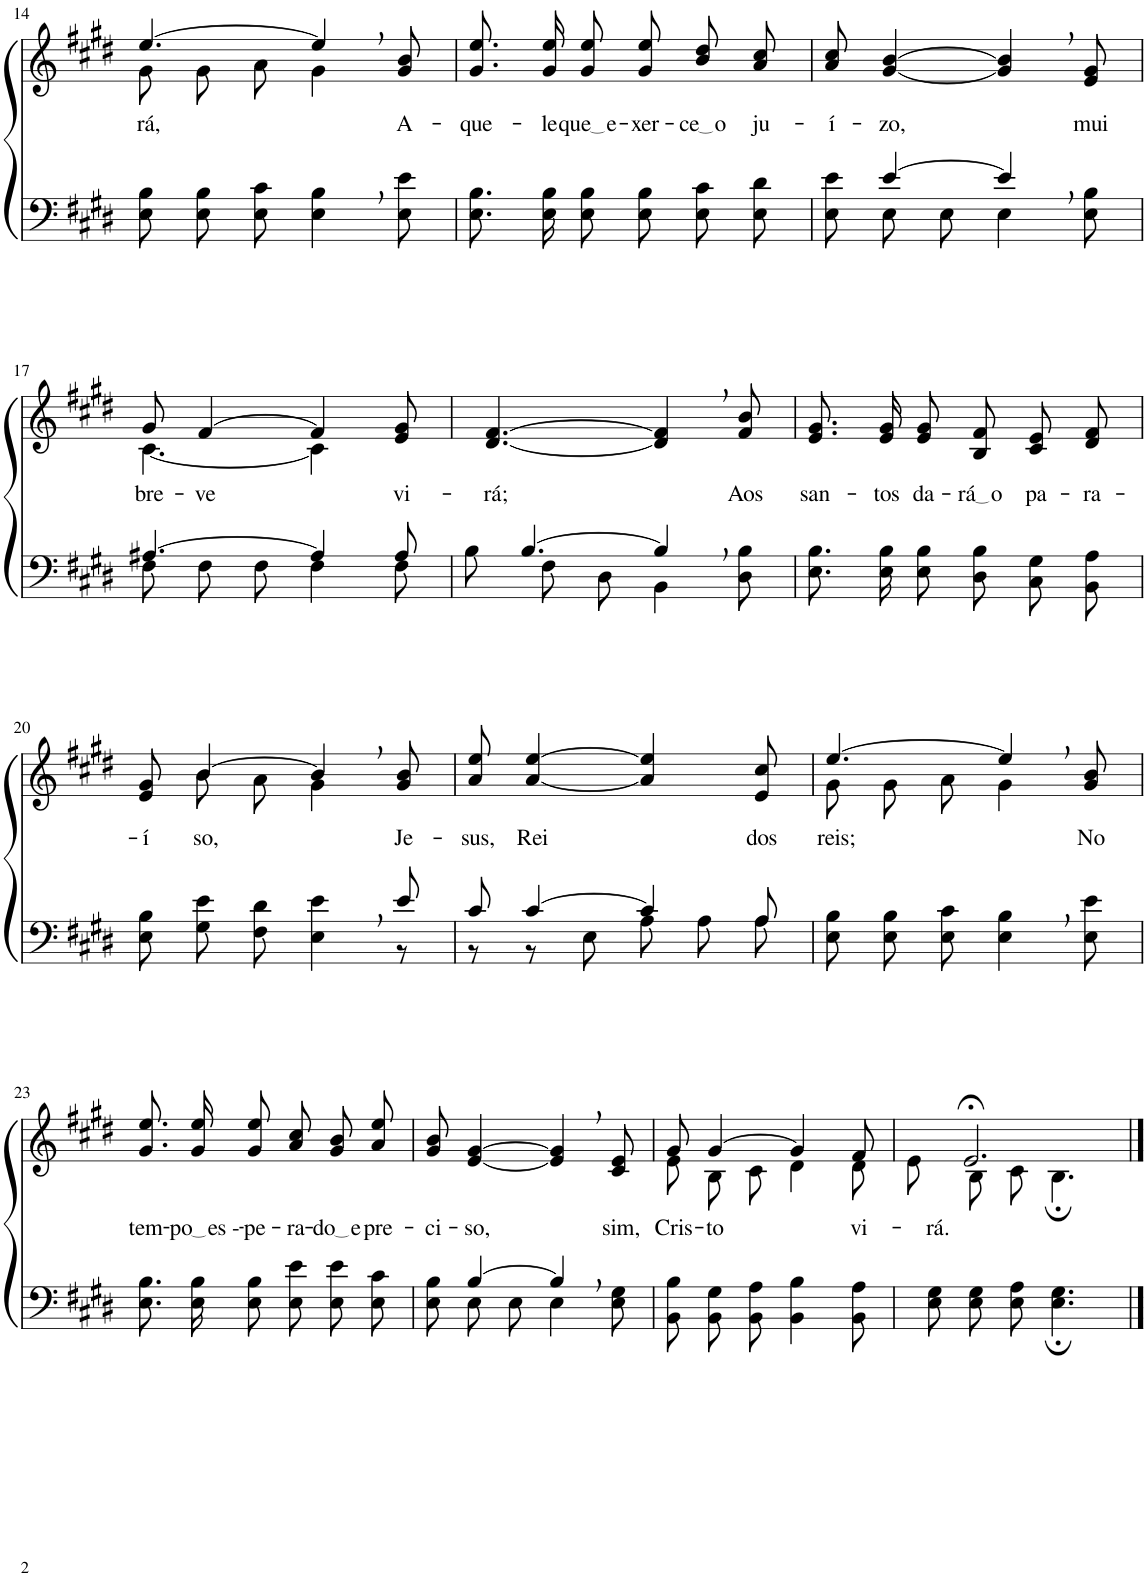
**kern	**kern	**text
*part2	*part1	*part1
*staff2	*staff1	*staff1
*I"Parte III e IV	*I"Parte I e II	*
!!LO:PB:g=z
*clefF4	*clefG2	*
*Trd1c3	*Trd1c3	*
*k[f#c#g#d#]	*k[f#c#g#d#]	*
*M6/8	*M6/8	*
=14	=14	=14
*	*^	*
!	!	!	!LO:LY:b
8E\ 8B\L	[4.ee/	8g#\L	rá,
8E\ 8B\	.	8g#\J	.
8E\ 8c#\J	.	8a\	.
4E\, 4B\,	4ee,/]	4g#\	.
!	!	!	!LO:LY:b
8E\ 8e\	8g#/ 8b/	8ryy	A-
=15	=15	=15	=15
!	!	!	!LO:LY:b
*	*v	*v	*
8.E\ 8.B\L	8.g#\ 8.ee\L	-que-
!	!	!LO:LY:b
16E\ 16B\K	16g#\ 16ee\K	-le
!	!	!LO:LY:b
8E\ 8B\J	8g#\ 8ee\J	que e
!	!	!LO:LY:b
8E\ 8B\L	8g#/ 8ee/L	-xer-
!	!	!LO:LY:b
8E\ 8c#\	8b/ 8dd#/	ce o
!	!	!LO:LY:b
8E\ 8d#\J	8a/ 8cc#/J	ju-
=16	=16	=16
*^	*	*
!	!	!	!LO:LY:b
8ryy	8E\ 8e\L	8a/ 8cc#/	-í-
!	!	!	!LO:LY:b
[4e/	8E\	[4g#/ [4b/	-zo,
.	8E\J	.	.
4e,/]	4E\	4g#/], 4b/],	.
!	!	!	!LO:LY:b
8ryy	8E\ 8B\	8e/ 8g#/	mui
!!LO:LB:g=z
=17	=17	=17	=17
*	*	*^	*
!	!	!	!	!LO:LY:b
[4.A#X/	8F#\L	8g#/	[4.c#\	bre-
!	!	!	!	!LO:LY:b
.	8F#\	[4f#/	.	-ve
.	8F#\J	.	.	.
4A#/]	4F#\	4f#/]	4c#\]	.
!	!	!	!	!LO:LY:b
8A#/	8F#\	8e/ 8g#/	8ryy	vi-
=18	=18	=18	=18	=18
!	!	!	!	!LO:LY:b
*	*	*v	*v	*
[4.B/	8B\L	[4.d#/ [4.f#/	-rá;
.	8F#\	.	.
.	8D#\J	.	.
4B,/]	4BB\	4d#/], 4f#/],	.
!	!	!	!LO:LY:b
8ryy	8D#\ 8B\	8f#/ 8b/	Aos
=19	=19	=19	=19
!	!	!	!LO:LY:b
*v	*v	*	*
8.E\ 8.B\L	8.e/ 8.g#/L	san-
!	!	!LO:LY:b
16E\ 16B\K	16e/ 16g#/K	-tos
!	!	!LO:LY:b
8E\ 8B\J	8e/ 8g#/J	da-
!	!	!LO:LY:b
8D#\ 8B\L	8B/ 8f#/L	rá o
!	!	!LO:LY:b
8C#\ 8G#\	8c#/ 8e/	pa-
!	!	!LO:LY:b
8BB\ 8A\J	8d#/ 8f#/J	-ra-
!!LO:LB:g=z
=20	=20	=20
*^	*	*
!	!	!	!LO:LY:b
*	*	*^	*
2ryy	8E\ 8B\L	8e/ 8g#/	8ryy	-í-
!	!	!	!	!LO:LY:b
.	8G#\ 8e\	[4b/	8b\	-so,
.	8F#\ 8d#\J	.	8a\	.
.	4E\ 4e\	4b,/]	4g#\	.
8ryy	.	.	.	.
!	!	!	!	!LO:LY:b
8e/	8r	8g#/ 8b/	8ryy	Je-
=21	=21	=21	=21	=21
!	!	!	!	!LO:LY:b
*	*	*v	*v	*
8c#/	8r	8a/ 8ee/	-sus,
!	!	!	!LO:LY:b
[4c#/	8r	[4a/ [4ee/	Rei
.	8E\	.	.
4c#/]	8A\L	4a/] 4ee/]	.
.	8A\	.	.
!	!	!	!LO:LY:b
8A/	8A\J	8e/ 8cc#/	dos
=22	=22	=22	=22
*	*	*^	*
!	!	!	!	!LO:LY:b
*v	*v	*	*	*
8E\ 8B\L	[4.ee/	8g#\L	reis;
8E\ 8B\	.	8g#\J	.
8E\ 8c#\J	.	8a\	.
4E\, 4B\,	4ee,/]	4g#\	.
!	!	!	!LO:LY:b
8E\ 8e\	8g#/ 8b/	8ryy	No
!!LO:LB:g=z
=23	=23	=23	=23
!	!	!	!LO:LY:b
*	*v	*v	*
8.E\ 8.B\L	8.g#\ 8.ee\L	tem-
!	!	!LO:LY:b
16E\ 16B\K	16g#\ 16ee\K	po es -
!	!	!LO:LY:b
8E\ 8B\J	8g#\ 8ee\J	-pe-
!	!	!LO:LY:b
8E\ 8e\L	8a\ 8cc#\L	-ra-
!	!	!LO:LY:b
8E\ 8e\	8g#\ 8b\	do e
!	!	!LO:LY:b
8E\ 8c#\J	8a\ 8ee\J	pre-
=24	=24	=24
*^	*	*
!	!	!	!LO:LY:b
8ryy	8E\ 8B\L	8g#/ 8b/	-ci-
!	!	!	!LO:LY:b
[4B/	8E\	[4e/ [4g#/	-so,
.	8E\J	.	.
4B,/]	4E\	4e/], 4g#/],	.
!	!	!	!LO:LY:b
8ryy	8E\ 8G#\	8c#/ 8e/	sim,
=25	=25	=25	=25
*	*	*^	*
!	!	!	!	!LO:LY:b
*v	*v	*	*	*
8BB\ 8B\L	8g#/	8e\L	Cris-
!	!	!	!LO:LY:b
8BB\ 8G#\	[4g#/	8B\	-to
8BB\ 8A\J	.	8c#\J	.
4BB\ 4B\	4g#/]	4d#\	.
!	!	!	!LO:LY:b
8BB\ 8A\	8f#/	8d#\	vi-
=26	=26	=26	=26
!	!	!	!LO:LY:b
8E\ 8G#\L	2.e;</	8e\L	-rá.
8E\ 8G#\	.	8B\	.
8E\ 8A\J	.	8c#\J	.
4.E\; 4.G#\;	.	4.B;\	.
*	*v	*v	*
==	==	==
*-	*-	*-
